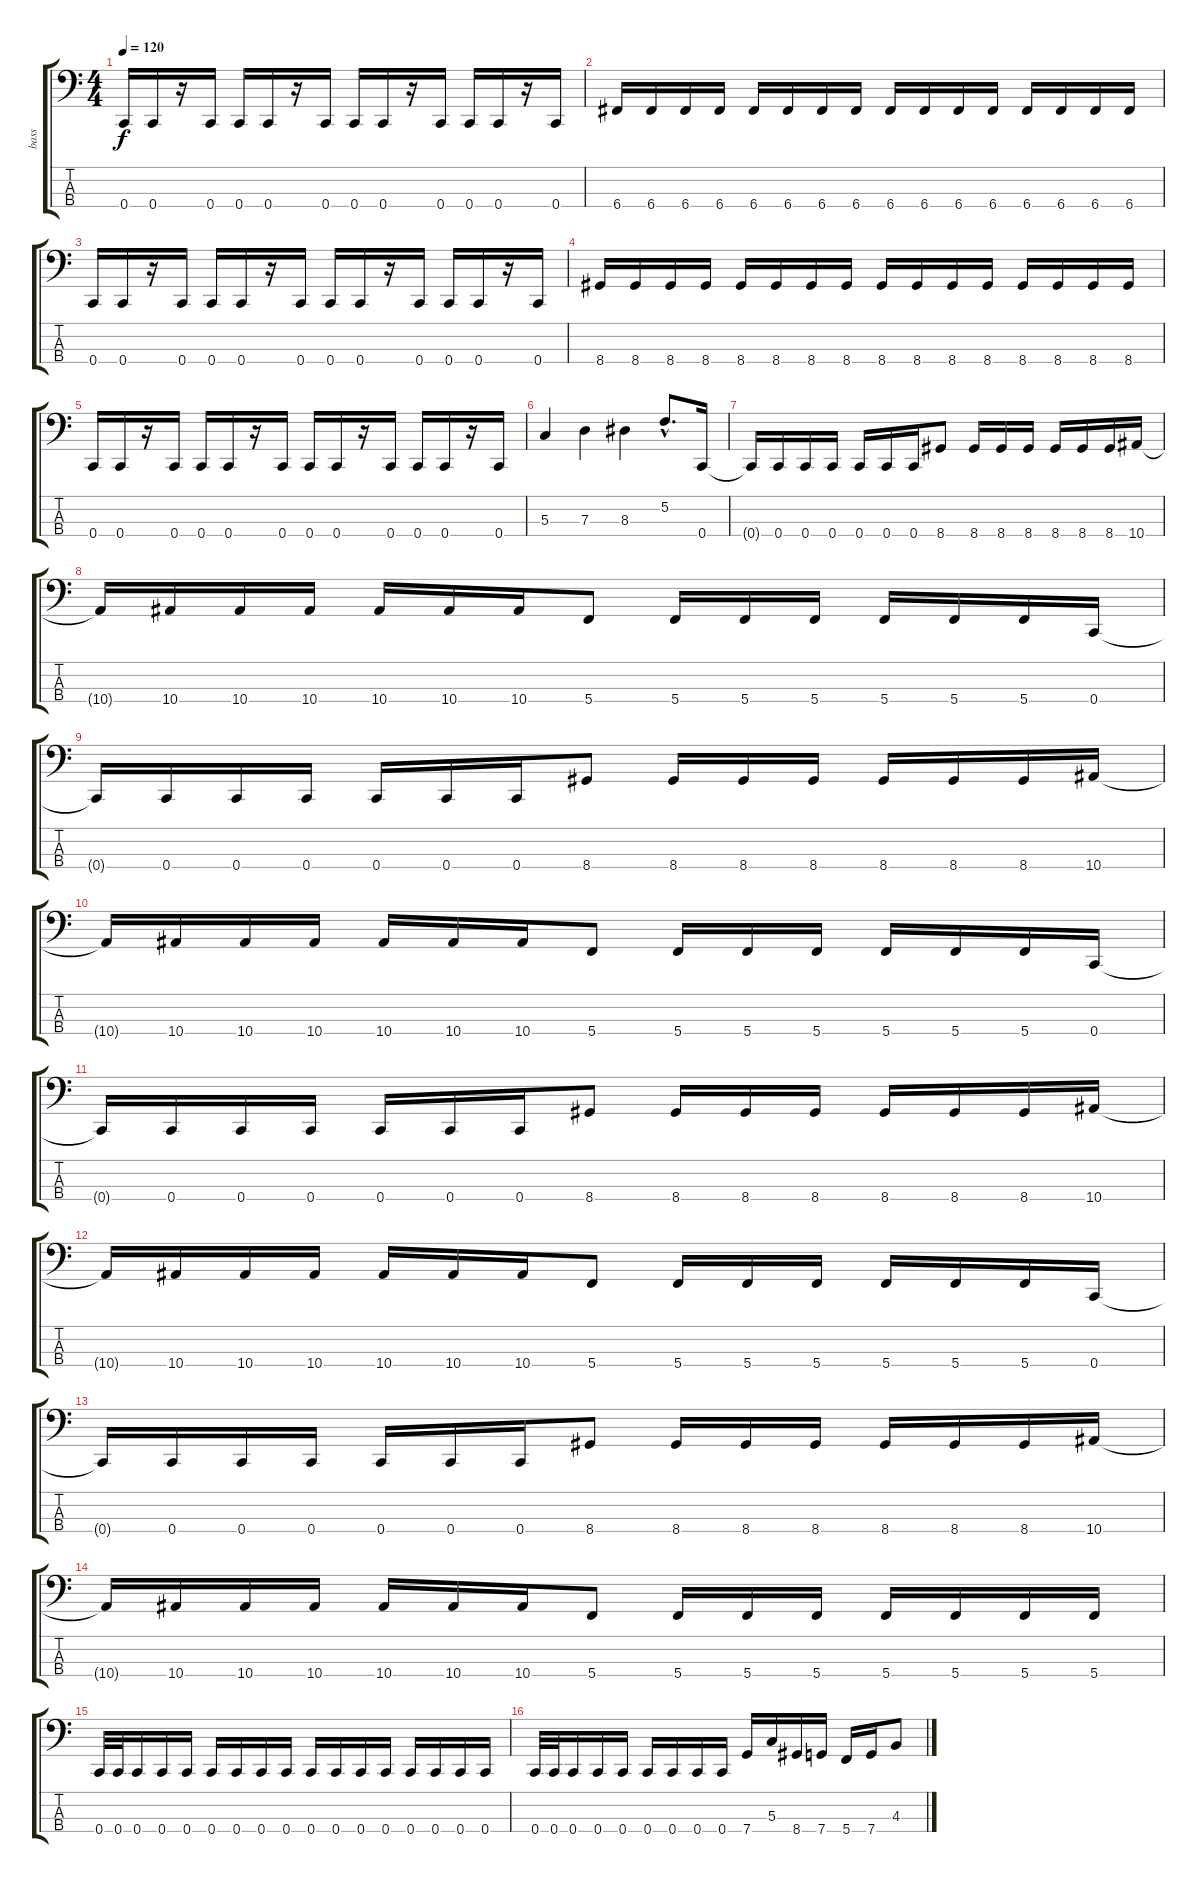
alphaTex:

\track ("bass" "bass") {instrument electricbasspick}
\staff {score tabs}
\tuning (F2 C2 G1 C1) {hide}
\ts (4 4)
\tempo 120
\clef f4
\ks c
0.4.16{dy f} 0.4.16 r.16 0.4.16 0.4.16 0.4.16 r.16 0.4.16 0.4.16 0.4.16 r.16 0.4.16 0.4.16 0.4.16 r.16 0.4.16 |
6.4.16 6.4.16 6.4.16 6.4.16 6.4.16 6.4.16 6.4.16 6.4.16 6.4.16 6.4.16 6.4.16 6.4.16 6.4.16 6.4.16 6.4.16 6.4.16 |
0.4.16 0.4.16 r.16 0.4.16 0.4.16 0.4.16 r.16 0.4.16 0.4.16 0.4.16 r.16 0.4.16 0.4.16 0.4.16 r.16 0.4.16 |
8.4.16 8.4.16 8.4.16 8.4.16 8.4.16 8.4.16 8.4.16 8.4.16 8.4.16 8.4.16 8.4.16 8.4.16 8.4.16 8.4.16 8.4.16 8.4.16 |
0.4.16 0.4.16 r.16 0.4.16 0.4.16 0.4.16 r.16 0.4.16 0.4.16 0.4.16 r.16 0.4.16 0.4.16 0.4.16 r.16 0.4.16 |
5.3.4 7.3.4 8.3.4 5.2{hac}.8{d} 0.4.16 |
0.4{t}.16 0.4.16 0.4.16 0.4.16 0.4.16 0.4.16 0.4.16 8.4.8 8.4.16 8.4.16 8.4.16 8.4.16 8.4.16 8.4.16 10.4.16 |
10.4{t}.16 10.4.16 10.4.16 10.4.16 10.4.16 10.4.16 10.4.16 5.4.8 5.4.16 5.4.16 5.4.16 5.4.16 5.4.16 5.4.16 0.4.16 |
0.4{t}.16 0.4.16 0.4.16 0.4.16 0.4.16 0.4.16 0.4.16 8.4.8 8.4.16 8.4.16 8.4.16 8.4.16 8.4.16 8.4.16 10.4.16 |
10.4{t}.16 10.4.16 10.4.16 10.4.16 10.4.16 10.4.16 10.4.16 5.4.8 5.4.16 5.4.16 5.4.16 5.4.16 5.4.16 5.4.16 0.4.16 |
0.4{t}.16 0.4.16 0.4.16 0.4.16 0.4.16 0.4.16 0.4.16 8.4.8 8.4.16 8.4.16 8.4.16 8.4.16 8.4.16 8.4.16 10.4.16 |
10.4{t}.16 10.4.16 10.4.16 10.4.16 10.4.16 10.4.16 10.4.16 5.4.8 5.4.16 5.4.16 5.4.16 5.4.16 5.4.16 5.4.16 0.4.16 |
0.4{t}.16 0.4.16 0.4.16 0.4.16 0.4.16 0.4.16 0.4.16 8.4.8 8.4.16 8.4.16 8.4.16 8.4.16 8.4.16 8.4.16 10.4.16 |
10.4{t}.16 10.4.16 10.4.16 10.4.16 10.4.16 10.4.16 10.4.16 5.4.8 5.4.16 5.4.16 5.4.16 5.4.16 5.4.16 5.4.16 5.4.16 |
0.4.32 0.4.32 0.4.16 0.4.16 0.4.16 0.4.16 0.4.16 0.4.16 0.4.16 0.4.16 0.4.16 0.4.16 0.4.16 0.4.16 0.4.16 0.4.16 0.4.16 |
0.4.32 0.4.32 0.4.16 0.4.16 0.4.16 0.4.16 0.4.16 0.4.16 0.4.16 7.4.16 5.3.16 8.4.16 7.4.16 5.4.16 7.4.16 4.3.8
